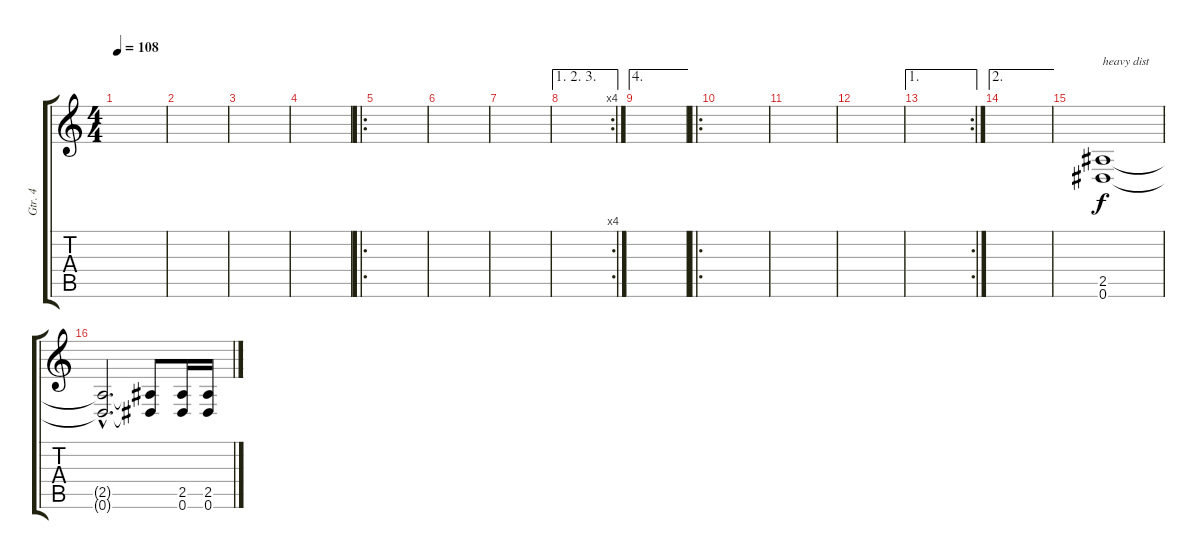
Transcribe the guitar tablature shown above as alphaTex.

\track ("Gtr. 4" "Gtr. 4") {instrument overdrivenguitar}
\staff {score tabs}
\tuning (Eb4 Bb3 Gb3 Db3 Ab2 Eb2) {hide}
\ts (4 4)
\tempo 108
\clef g2
\ks c
|
|
|
|
\ro
|
|
|
\ae (1 2 3)
\rc 4
|
\ae 4
|
\ro
|
|
|
\ae 1
\rc 2
|
\ae 2
|
(2.5 0.6).1{txt "heavy dist" volume 13} |
(2.5{hac t} 0.6{hac t}).2{d} (2.5{t} 0.6{t}).8 (2.5 0.6).16 (2.5 0.6).16
